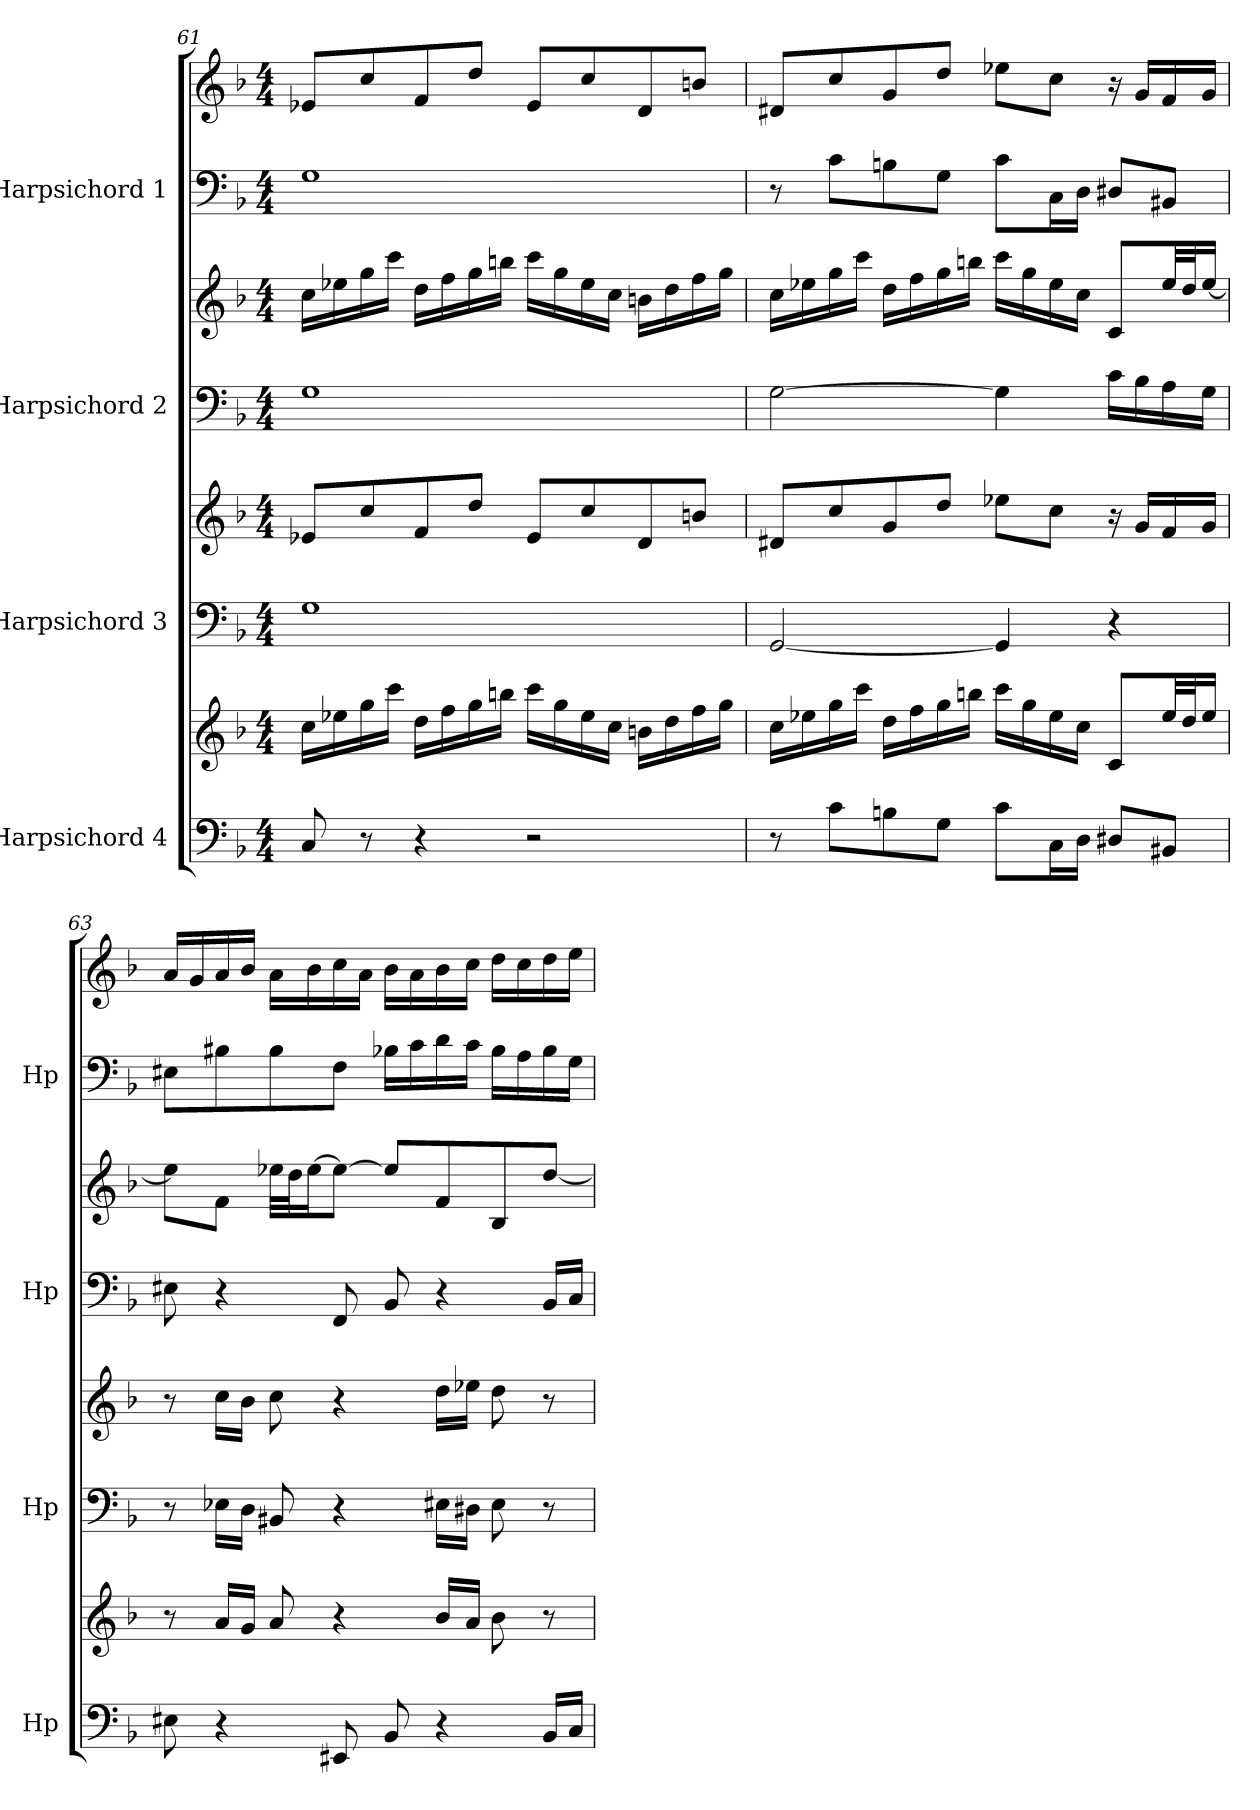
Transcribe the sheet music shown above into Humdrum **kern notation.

**kern	**kern	**kern	**kern	**kern	**kern	**kern	**kern
*part4	*part4	*part3	*part3	*part2	*part2	*part1	*part1
*staff8	*staff7	*staff6	*staff5	*staff4	*staff3	*staff2	*staff1
*I"Harpsichord 4	*	*I"Harpsichord 3	*	*I"Harpsichord 2	*	*I"Harpsichord 1	*
*I'Hp	*	*I'Hp	*	*I'Hp	*	*I'Hp	*
*clefF4	*clefG2	*clefF4	*clefG2	*clefF4	*clefG2	*clefF4	*clefG2
*k[b-]	*k[b-]	*k[b-]	*k[b-]	*k[b-]	*k[b-]	*k[b-]	*k[b-]
*M4/4	*M4/4	*M4/4	*M4/4	*M4/4	*M4/4	*M4/4	*M4/4
=61	=61	=61	=61	=61	=61	=61	=61
8C/	16cc\LL	1G	8e-X/L	1G	16cc\LL	1G	8e-X/L
.	16ee-X\	.	.	.	16ee-X\	.	.
8r	16gg\	.	8cc/	.	16gg\	.	8cc/
.	16ccc\JJ	.	.	.	16ccc\JJ	.	.
4r	16dd\LL	.	8f/	.	16dd\LL	.	8f/
.	16ff\	.	.	.	16ff\	.	.
.	16gg\	.	8dd/J	.	16gg\	.	8dd/J
.	16bbn\JJ	.	.	.	16bbn\JJ	.	.
2r	16ccc\LL	.	8e-/L	.	16ccc\LL	.	8e-/L
.	16gg\	.	.	.	16gg\	.	.
.	16ee-\	.	8cc/	.	16ee-\	.	8cc/
.	16cc\JJ	.	.	.	16cc\JJ	.	.
.	16bn\LL	.	8d/	.	16bn\LL	.	8d/
.	16dd\	.	.	.	16dd\	.	.
.	16ff\	.	8bn/J	.	16ff\	.	8bn/J
.	16gg\JJ	.	.	.	16gg\JJ	.	.
=62	=62	=62	=62	=62	=62	=62	=62
8r	16cc\LL	[2GG/	8d#X/L	[2G\	16cc\LL	8r	8d#X/L
.	16ee-X\	.	.	.	16ee-X\	.	.
8c\L	16gg\	.	8cc/	.	16gg\	8c\L	8cc/
.	16ccc\JJ	.	.	.	16ccc\JJ	.	.
8Bn\	16dd\LL	.	8g/	.	16dd\LL	8Bn\	8g/
.	16ff\	.	.	.	16ff\	.	.
8G\J	16gg\	.	8dd/J	.	16gg\	8G\J	8dd/J
.	16bbn\JJ	.	.	.	16bbn\JJ	.	.
8c\L	16ccc\LL	4GG/]	8ee-X\L	4G\]	16ccc\LL	8c\L	8ee-X\L
.	16gg\	.	.	.	16gg\	.	.
16C\L	16ee-\	.	8cc\J	.	16ee-\	16C\L	8cc\J
16D\JJ	16cc\JJ	.	.	.	16cc\JJ	16D\JJ	.
8D#X/L	8c/L	4r	16r	16c\LL	8c/L	8D#X/L	16r
.	.	.	16g/LL	16B-\	.	.	16g/LL
8BB#X/J	32ee-/LL	.	16f/	16A\	32ee-/LL	8BB#X/J	16f/
.	32dd/J	.	.	.	32dd/J	.	.
.	16ee-/JJ	.	16g/JJ	16G\JJ	[16ee-/JJ	.	16g/JJ
!!LO:LB:g=z
=63	=63	=63	=63	=63	=63	=63	=63
8E#X\	8r	8r	8r	8E#X\	8ee-\L]	8E#X\L	16a/LL
.	.	.	.	.	.	.	16g/
4r	16a/LL	16E-X\LL	16cc\LL	4r	8f\J	8B#X\	16a/
.	16g/JJ	16D\JJ	16b-\JJ	.	.	.	16b-/JJ
.	8a/	8BB#X/	8cc\	.	32ee-X\LLL	8B#\	16a\LL
.	.	.	.	.	32dd\J	.	.
.	.	.	.	.	[16ee-\J	.	16b-\
8EE#X/	4r	4r	4r	8FF/	8ee-\J_	8F\J	16cc\
.	.	.	.	.	.	.	16a\JJ
8BB-/	.	.	.	8BB-/	8ee-/L]	16B-X\LL	16b-\LL
.	.	.	.	.	.	16c\	16a\
4r	16b-/LL	16E#X\LL	16dd\LL	4r	8f/	16d\	16b-\
.	16a/JJ	16D#X\JJ	16ee-X\JJ	.	.	16c\JJ	16cc\JJ
.	8b-\	8E#\	8dd\	.	8B-/	16B-\LL	16dd\LL
.	.	.	.	.	.	16A\	16cc\
16BB-/LL	8r	8r	8r	16BB-/LL	[8dd/J	16B-\	16dd\
16C/JJ	.	.	.	16C/JJ	.	16G\JJ	16ee\JJ
=	=	=	=	=	=	=	=
*-	*-	*-	*-	*-	*-	*-	*-
